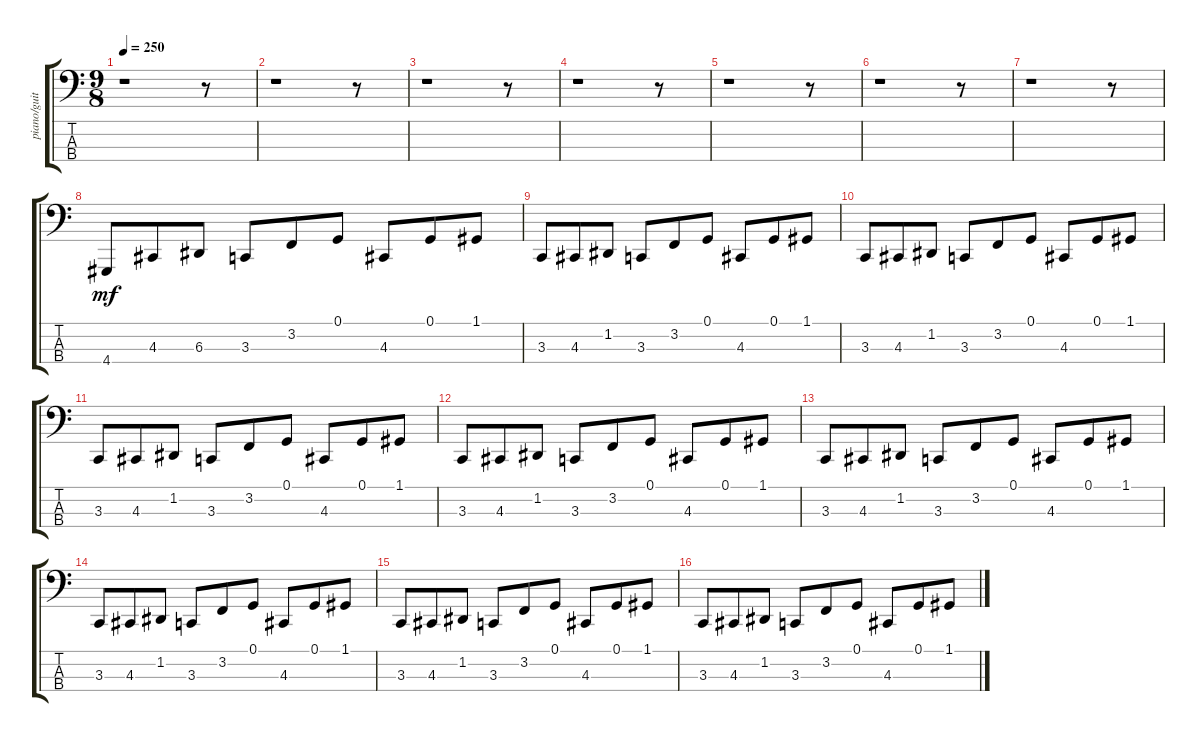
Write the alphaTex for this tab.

\track ("piano/guit/bass/syn " "piano/guit") {instrument brightacousticpiano}
\staff {score tabs}
\tuning (G2 D2 A1 E1) {hide}
\ts (9 8)
\tempo 250
\clef f4
\ks c
r.1{dy mf} r.8 |
r.1 r.8 |
r.1 r.8 |
r.1 r.8 |
r.1 r.8 |
r.1 r.8 |
r.1 r.8 |
4.4.8 4.3.8 6.3.8 3.3.8 3.2.8 0.1.8 4.3.8 0.1.8 1.1.8 |
3.3.8 4.3.8 1.2.8 3.3.8 3.2.8 0.1.8 4.3.8 0.1.8 1.1.8 |
3.3.8 4.3.8 1.2.8 3.3.8 3.2.8 0.1.8 4.3.8 0.1.8 1.1.8 |
3.3.8 4.3.8 1.2.8 3.3.8 3.2.8 0.1.8 4.3.8 0.1.8 1.1.8 |
3.3.8 4.3.8 1.2.8 3.3.8 3.2.8 0.1.8 4.3.8 0.1.8 1.1.8 |
3.3.8 4.3.8 1.2.8 3.3.8 3.2.8 0.1.8 4.3.8 0.1.8 1.1.8 |
3.3.8 4.3.8 1.2.8 3.3.8 3.2.8 0.1.8 4.3.8 0.1.8 1.1.8 |
3.3.8 4.3.8 1.2.8 3.3.8 3.2.8 0.1.8 4.3.8 0.1.8 1.1.8 |
3.3.8 4.3.8 1.2.8 3.3.8 3.2.8 0.1.8 4.3.8 0.1.8 1.1.8
